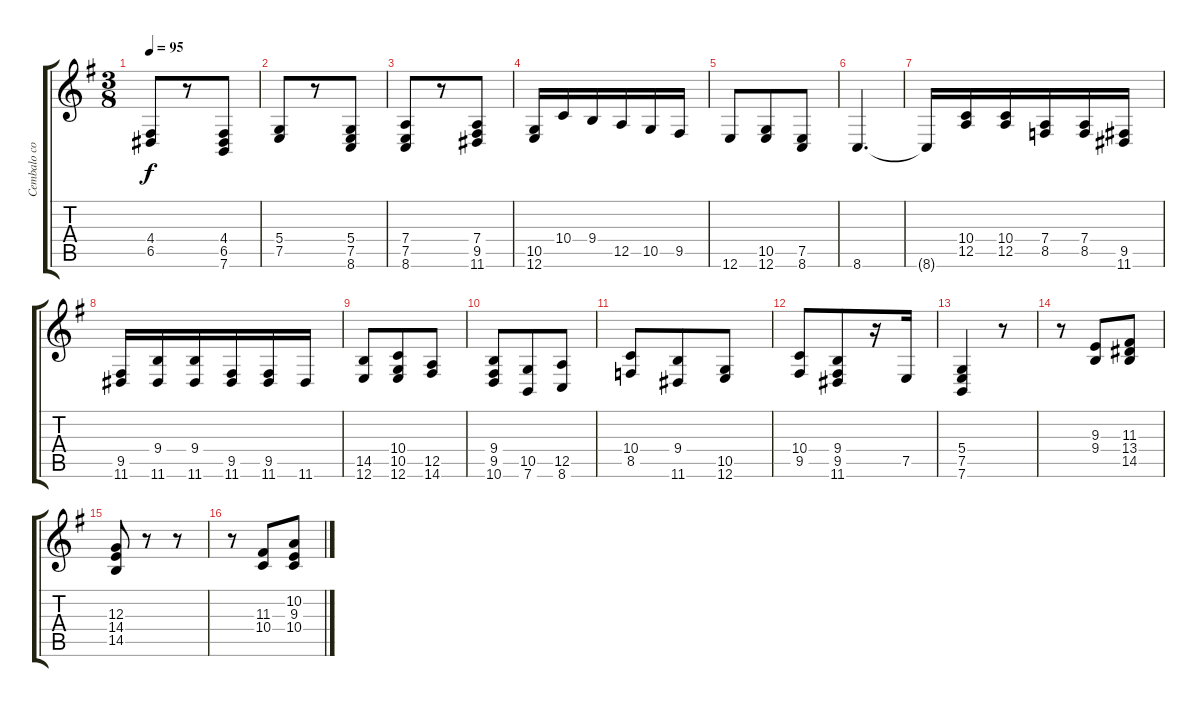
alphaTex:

\track ("Cembalo concertato." "Cembalo co") {instrument harpsichord}
\staff {score tabs}
\tuning (E4 B3 G3 D3 A2 E2) {hide}
\ts (3 8)
\tempo 95
\clef g2
\ks g
(4.4 6.5).8{dy f} r.8 (4.4 6.5 7.6).8 |
(5.4 7.5).8 r.8 (5.4 7.5 8.6).8 |
(7.4 7.5 8.6).8 r.8 (7.4 9.5 11.6).8 |
(10.5 12.6).16 10.4.16{beam merge} 9.4.16 12.5.16{beam merge} 10.5.16 9.5.16 |
12.6.8 (10.5 12.6).8 (7.5 8.6).8 |
8.6.4{d} |
8.6{t}.16 (10.4 12.5).16{beam merge} (10.4 12.5).16 (7.4 8.5).16{beam merge} (7.4 8.5).16 (9.5 11.6).16 |
(9.5 11.6).16 (9.4 11.6).16{beam merge} (9.4 11.6).16 (9.5 11.6).16{beam merge} (9.5 11.6).16 11.6.16 |
(14.5 12.6).8 (10.4 10.5 12.6).8 (12.5 14.6).8 |
(9.4 9.5 10.6).8 (10.5 7.6).8 (12.5 8.6).8 |
(10.4 8.5).8 (9.4 11.6).8 (10.5 12.6).8 |
(10.4 9.5).8 (9.4 9.5 11.6).8 r.16 7.5.16 |
(5.4 7.5 7.6).4 r.8 |
r.8 (9.3 9.4).8{beam merge} (11.3 13.4 14.5).8 |
(12.3 14.4 14.5).8 r.8 r.8 |
r.8 (11.3 10.4).8{beam merge} (10.2 9.3 10.4).8
